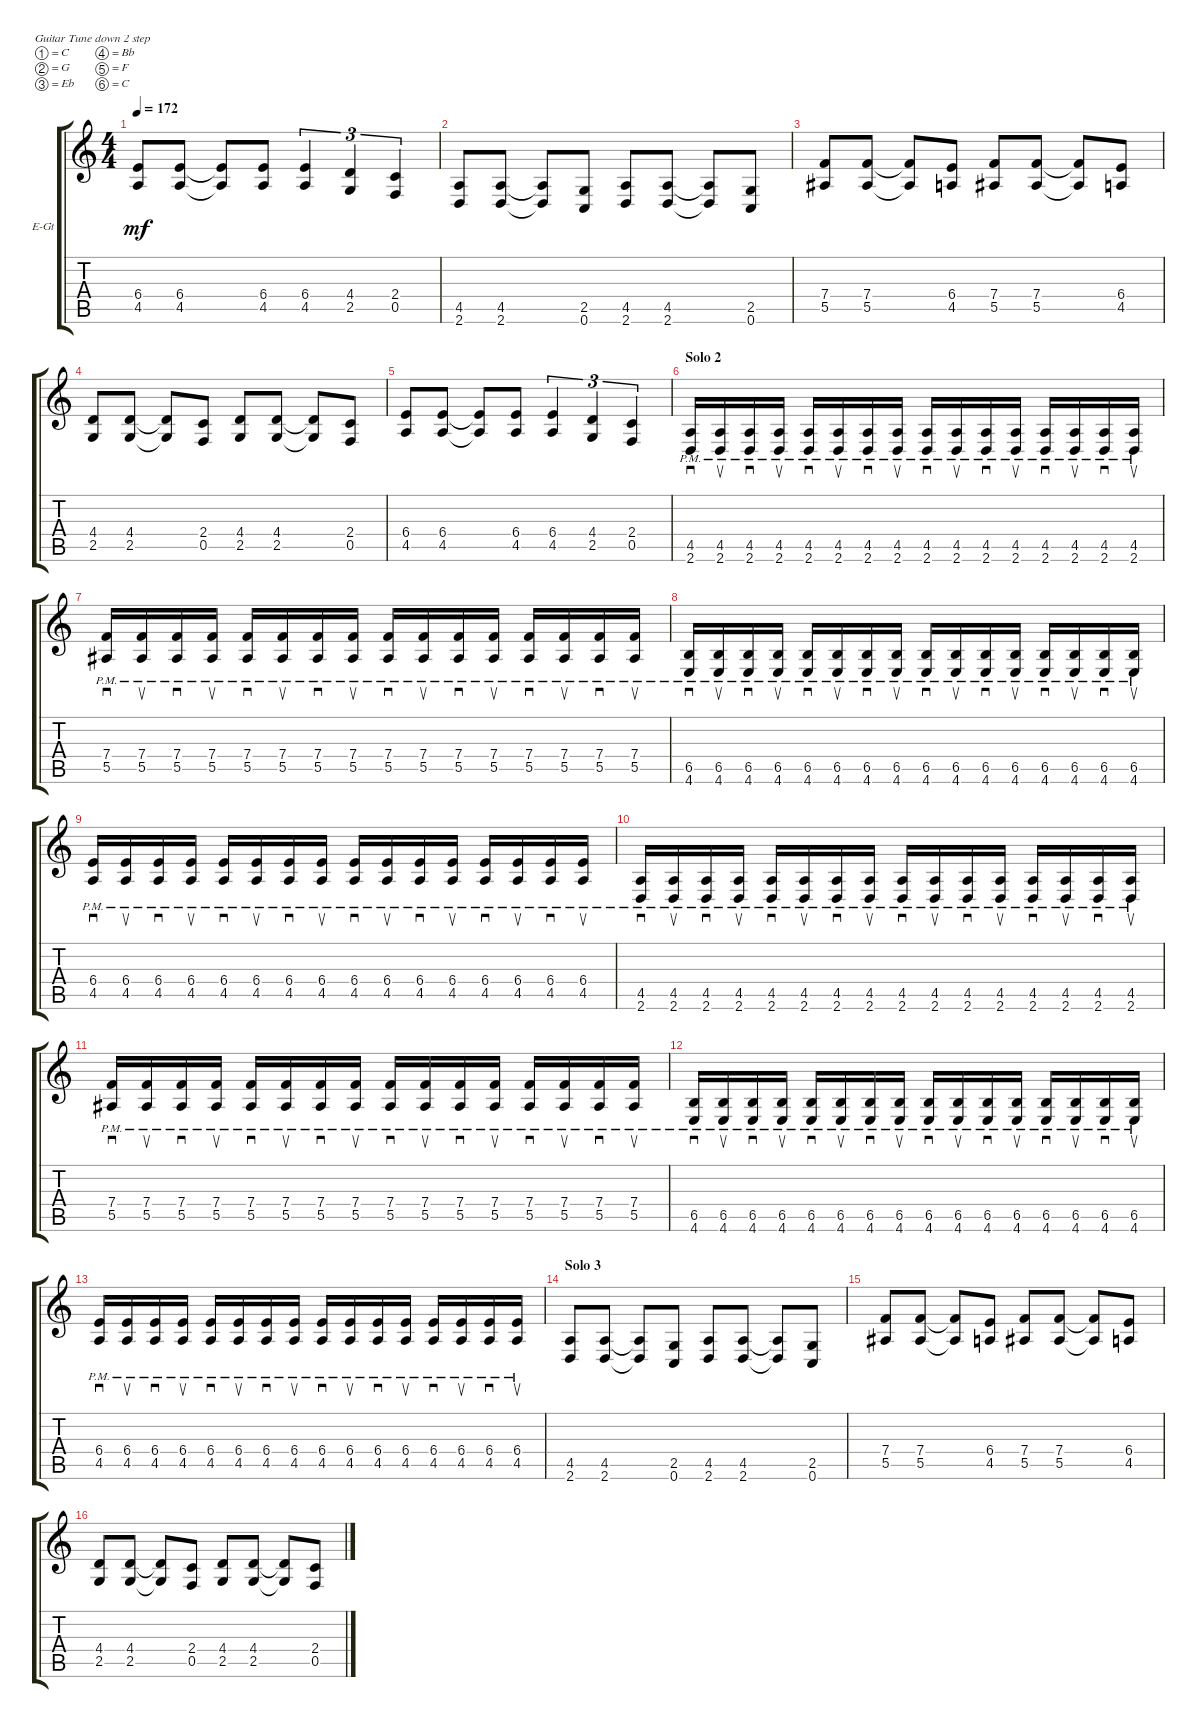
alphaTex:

\bracketExtendMode groupsimilarinstruments
\firstSystemTrackNameOrientation horizontal
\otherSystemsTrackNameOrientation horizontal
\track ("Lead Guitar" "E-Gt") {instrument distortionguitar}
\staff {score tabs}
\tuning (C4 G3 Eb3 Bb2 F2 C2)
\ts (4 4)
\tempo 172
\clef g2
\ks c
(4.5 6.4).8{dy mf} (4.5 6.4).8 (4.5{t} 6.4{t}).8 (4.5 6.4).8 (4.5 6.4).4{tu (3 2)} (2.5 4.4).4{tu (3 2)} (0.5 2.4).4{tu (3 2)} |
(2.6 4.5).8 (4.5 2.6).8 (2.6{t} 4.5{t}).8 (2.5 0.6).8 (2.6 4.5).8 (2.6 4.5).8 (2.6{t} 4.5{t}).8 (0.6 2.5).8 |
(5.5{acc #} 7.4).8 (5.5{acc #} 7.4).8 (5.5{t acc #} 7.4{t}).8 (4.5 6.4).8 (5.5{acc #} 7.4).8 (5.5{acc #} 7.4).8 (5.5{t acc #} 7.4{t}).8 (4.5 6.4).8 |
(2.5 4.4).8 (2.5 4.4).8 (2.5{t} 4.4{t}).8 (0.5 2.4).8 (2.5 4.4).8 (2.5 4.4).8 (2.5{t} 4.4{t}).8 (0.5 2.4).8 |
(4.5 6.4).8 (4.5 6.4).8 (4.5{t} 6.4{t}).8 (4.5 6.4).8 (4.5 6.4).4{tu (3 2)} (2.5 4.4).4{tu (3 2)} (0.5 2.4).4{tu (3 2)} |
\section ("" "Solo 2")
(2.6{pm} 4.5{pm}).16{sd} (2.6{pm} 4.5{pm}).16{su} (2.6{pm} 4.5{pm}).16{sd} (2.6{pm} 4.5{pm}).16{su} (2.6{pm} 4.5{pm}).16{sd} (2.6{pm} 4.5{pm}).16{su} (2.6{pm} 4.5{pm}).16{sd} (2.6{pm} 4.5{pm}).16{su} (2.6{pm} 4.5{pm}).16{sd} (2.6{pm} 4.5{pm}).16{su} (2.6{pm} 4.5{pm}).16{sd} (2.6{pm} 4.5{pm}).16{su} (2.6{pm} 4.5{pm}).16{sd} (2.6{pm} 4.5{pm}).16{su} (2.6{pm} 4.5{pm}).16{sd} (2.6{pm} 4.5{pm}).16{su} |
(5.5{pm acc #} 7.4{pm}).16{sd} (5.5{pm acc #} 7.4{pm}).16{su} (5.5{pm acc #} 7.4{pm}).16{sd} (5.5{pm acc #} 7.4{pm}).16{su} (5.5{pm acc #} 7.4{pm}).16{sd} (5.5{pm acc #} 7.4{pm}).16{su} (5.5{pm acc #} 7.4{pm}).16{sd} (5.5{pm acc #} 7.4{pm}).16{su} (5.5{pm acc #} 7.4{pm}).16{sd} (5.5{pm acc #} 7.4{pm}).16{su} (5.5{pm acc #} 7.4{pm}).16{sd} (5.5{pm acc #} 7.4{pm}).16{su} (5.5{pm acc #} 7.4{pm}).16{sd} (5.5{pm acc #} 7.4{pm}).16{su} (5.5{pm acc #} 7.4{pm}).16{sd} (5.5{pm acc #} 7.4{pm}).16{su} |
(4.6{pm} 6.5{pm}).16{sd} (4.6{pm} 6.5{pm}).16{su} (4.6{pm} 6.5{pm}).16{sd} (4.6{pm} 6.5{pm}).16{su} (4.6{pm} 6.5{pm}).16{sd} (4.6{pm} 6.5{pm}).16{su} (4.6{pm} 6.5{pm}).16{sd} (4.6{pm} 6.5{pm}).16{su} (4.6{pm} 6.5{pm}).16{sd} (4.6{pm} 6.5{pm}).16{su} (4.6{pm} 6.5{pm}).16{sd} (4.6{pm} 6.5{pm}).16{su} (4.6{pm} 6.5{pm}).16{sd} (4.6{pm} 6.5{pm}).16{su} (4.6{pm} 6.5{pm}).16{sd} (4.6{pm} 6.5{pm}).16{su} |
(4.5{pm} 6.4{pm}).16{sd} (4.5{pm} 6.4{pm}).16{su} (4.5{pm} 6.4{pm}).16{sd} (4.5{pm} 6.4{pm}).16{su} (4.5{pm} 6.4{pm}).16{sd} (4.5{pm} 6.4{pm}).16{su} (4.5{pm} 6.4{pm}).16{sd} (4.5{pm} 6.4{pm}).16{su} (4.5{pm} 6.4{pm}).16{sd} (4.5{pm} 6.4{pm}).16{su} (4.5{pm} 6.4{pm}).16{sd} (4.5{pm} 6.4{pm}).16{su} (4.5{pm} 6.4{pm}).16{sd} (4.5{pm} 6.4{pm}).16{su} (4.5{pm} 6.4{pm}).16{sd} (4.5{pm} 6.4{pm}).16{su} |
(2.6{pm} 4.5{pm}).16{sd} (2.6{pm} 4.5{pm}).16{su} (2.6{pm} 4.5{pm}).16{sd} (2.6{pm} 4.5{pm}).16{su} (2.6{pm} 4.5{pm}).16{sd} (2.6{pm} 4.5{pm}).16{su} (2.6{pm} 4.5{pm}).16{sd} (2.6{pm} 4.5{pm}).16{su} (2.6{pm} 4.5{pm}).16{sd} (2.6{pm} 4.5{pm}).16{su} (2.6{pm} 4.5{pm}).16{sd} (2.6{pm} 4.5{pm}).16{su} (2.6{pm} 4.5{pm}).16{sd} (2.6{pm} 4.5{pm}).16{su} (2.6{pm} 4.5{pm}).16{sd} (2.6{pm} 4.5{pm}).16{su} |
(5.5{pm acc #} 7.4{pm}).16{sd} (5.5{pm acc #} 7.4{pm}).16{su} (5.5{pm acc #} 7.4{pm}).16{sd} (5.5{pm acc #} 7.4{pm}).16{su} (5.5{pm acc #} 7.4{pm}).16{sd} (5.5{pm acc #} 7.4{pm}).16{su} (5.5{pm acc #} 7.4{pm}).16{sd} (5.5{pm acc #} 7.4{pm}).16{su} (5.5{pm acc #} 7.4{pm}).16{sd} (5.5{pm acc #} 7.4{pm}).16{su} (5.5{pm acc #} 7.4{pm}).16{sd} (5.5{pm acc #} 7.4{pm}).16{su} (5.5{pm acc #} 7.4{pm}).16{sd} (5.5{pm acc #} 7.4{pm}).16{su} (5.5{pm acc #} 7.4{pm}).16{sd} (5.5{pm acc #} 7.4{pm}).16{su} |
(4.6{pm} 6.5{pm}).16{sd} (4.6{pm} 6.5{pm}).16{su} (4.6{pm} 6.5{pm}).16{sd} (4.6{pm} 6.5{pm}).16{su} (4.6{pm} 6.5{pm}).16{sd} (4.6{pm} 6.5{pm}).16{su} (4.6{pm} 6.5{pm}).16{sd} (4.6{pm} 6.5{pm}).16{su} (4.6{pm} 6.5{pm}).16{sd} (4.6{pm} 6.5{pm}).16{su} (4.6{pm} 6.5{pm}).16{sd} (4.6{pm} 6.5{pm}).16{su} (4.6{pm} 6.5{pm}).16{sd} (4.6{pm} 6.5{pm}).16{su} (4.6{pm} 6.5{pm}).16{sd} (4.6{pm} 6.5{pm}).16{su} |
(4.5{pm} 6.4{pm}).16{sd} (4.5{pm} 6.4{pm}).16{su} (4.5{pm} 6.4{pm}).16{sd} (4.5{pm} 6.4{pm}).16{su} (4.5{pm} 6.4{pm}).16{sd} (4.5{pm} 6.4{pm}).16{su} (4.5{pm} 6.4{pm}).16{sd} (4.5{pm} 6.4{pm}).16{su} (4.5{pm} 6.4{pm}).16{sd} (4.5{pm} 6.4{pm}).16{su} (4.5{pm} 6.4{pm}).16{sd} (4.5{pm} 6.4{pm}).16{su} (4.5{pm} 6.4{pm}).16{sd} (4.5{pm} 6.4{pm}).16{su} (4.5{pm} 6.4{pm}).16{sd} (4.5{pm} 6.4{pm}).16{su} |
\section ("" "Solo 3")
(2.6 4.5).8 (4.5 2.6).8 (2.6{t} 4.5{t}).8 (2.5 0.6).8 (2.6 4.5).8 (2.6 4.5).8 (2.6{t} 4.5{t}).8 (0.6 2.5).8 |
(5.5{acc #} 7.4).8 (5.5{acc #} 7.4).8 (5.5{t acc #} 7.4{t}).8 (4.5 6.4).8 (5.5{acc #} 7.4).8 (5.5{acc #} 7.4).8 (5.5{t acc #} 7.4{t}).8 (4.5 6.4).8 |
(2.5 4.4).8 (2.5 4.4).8 (2.5{t} 4.4{t}).8 (0.5 2.4).8 (2.5 4.4).8 (2.5 4.4).8 (2.5{t} 4.4{t}).8 (0.5 2.4).8
